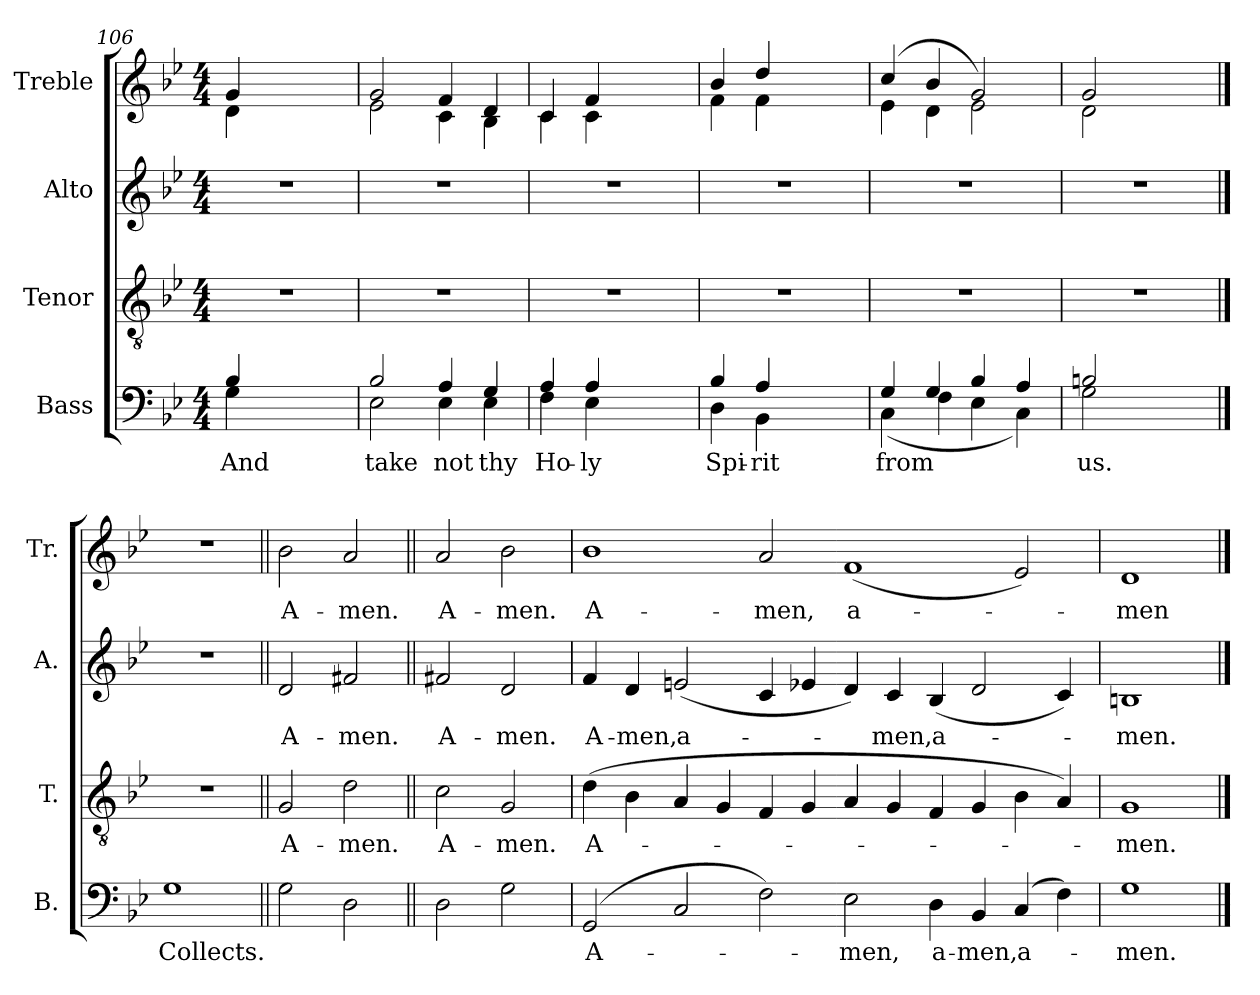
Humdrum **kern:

**kern	**text	**kern	**text	**kern	**text	**kern	**text
*part4	*part4	*part3	*part3	*part2	*part2	*part1	*part1
*staff4	*staff4	*staff3	*staff3	*staff2	*staff2	*staff1	*staff1
*I"Bass	*	*I"Tenor	*	*I"Alto	*	*I"Treble	*
*I'B.	*	*I'T.	*	*I'A.	*	*I'Tr.	*
*clefF4	*	*clefGv2	*	*clefG2	*	*clefG2	*
*	*	*ITrd7c12	*	*	*	*	*
*k[b-e-]	*	*k[b-e-]	*	*k[b-e-]	*	*k[b-e-]	*
*B-:	*	*B-:	*	*B-:	*	*B-:	*
*M4/4	*	*M4/4	*	*M4/4	*	*M4/4	*
=106	=106	=106	=106	=106	=106	=106	=106
!	!LO:LY:a	!LO:N:vis=1	!	!LO:N:vis=1	!	!	!
*^	*	*	*	*	*	*^	*
4B-/	4G\	And	1r	.	1r	.	4g/	4d\	.
2.ryy	2.ryy	.	.	.	.	.	2.ryy	2.ryy	.
=107	=107	=107	=107	=107	=107	=107	=107	=107	=107
!	!	!LO:LY:a	!	!	!	!	!	!	!
2B-/	2E-\	take	1r	.	1r	.	2g/	2e-\	.
!	!	!LO:LY:a	!	!	!	!	!	!	!
4A/	4E-\	not	.	.	.	.	4f/	4c\	.
!	!	!LO:LY:a	!	!	!	!	!	!	!
4G/	4E-\	thy	.	.	.	.	4d/	4B-\	.
=108	=108	=108	=108	=108	=108	=108	=108	=108	=108
!	!	!LO:LY:a	!LO:N:vis=1	!	!LO:N:vis=1	!	!	!	!
4A/	4F\	Ho-	1r	.	1r	.	4c/	4c\	.
!	!	!LO:LY:a	!	!	!	!	!	!	!
4A/	4E-\	-ly	.	.	.	.	4f/	4c\	.
2ryy	2ryy	.	.	.	.	.	2ryy	2ryy	.
=109	=109	=109	=109	=109	=109	=109	=109	=109	=109
!	!	!LO:LY:a	!LO:N:vis=1	!	!LO:N:vis=1	!	!	!	!
4B-/	4D\	Spi-	1r	.	1r	.	4b-/	4f\	.
!	!	!LO:LY:a	!	!	!	!	!	!	!
4A/	4BB-\	-rit	.	.	.	.	4dd/	4f\	.
2ryy	2ryy	.	.	.	.	.	2ryy	2ryy	.
=110	=110	=110	=110	=110	=110	=110	=110	=110	=110
!	!	!LO:LY:a	!	!	!	!	!	!	!
4G/	(<4C\	from	1r	.	1r	.	(4cc/	4e-\	.
4G/	4F\	.	.	.	.	.	4b-/	4d\	.
4B-/	4E-\	.	.	.	.	.	2g/)	2e-\	.
4A/	4C\)	.	.	.	.	.	.	.	.
=111	=111	=111	=111	=111	=111	=111	=111	=111	=111
!	!	!LO:LY:a	!LO:N:vis=1	!	!LO:N:vis=1	!	!	!	!
2Bn/	2G\	us.	1r	.	1r	.	2g/	2d\	.
2ryy	2ryy	.	.	.	.	.	2ryy	2ryy	.
!!LO:LB:g=z
==112	==112	==112	==112	==112	==112	==112	==112	==112	==112
!	!	!LO:LY:a	!	!	!	!	!	!	!
*v	*v	*	*	*	*	*	*v	*v	*
1G	Collects.	1r	.	1r	.	1r	.
=113||	=113||	=113||	=113||	=113||	=113||	=113||	=113||
!	!	!	!LO:LY:b	!	!LO:LY:b	!	!LO:LY:b
2G\	.	2GG/	A-	2d/	A-	2b-\	A-
!	!	!	!LO:LY:b	!	!LO:LY:b	!	!LO:LY:b
2D\	.	2D\	-men.	2f#X/	-men.	2a/	-men.
=114||	=114||	=114||	=114||	=114||	=114||	=114||	=114||
!	!	!	!LO:LY:b	!	!LO:LY:b	!	!LO:LY:b
2D\	.	2C\	A-	2f#X/	A-	2a/	A-
!	!	!	!LO:LY:b	!	!LO:LY:b	!	!LO:LY:b
2G\	.	2GG/	-men.	2d/	-men.	2b-\	-men.
=115	=115	=115	=115	=115	=115	=115	=115
!	!LO:LY:b	!	!LO:LY:b	!	!LO:LY:b	!	!LO:LY:b
(<2GG/	A-	(>4D\	A-	4f/	A-	1b-	A-
!	!	!	!	!	!LO:LY:b	!	!
.	.	4BB-\	.	4d/	-men,	.	.
!	!	!	!	!	!LO:LY:b	!	!
2C/	.	4AA/	.	(<2en/	a-	.	.
.	.	4GG/	.	.	.	.	.
!	!	!	!	!	!	!	!LO:LY:b
2F\)	.	4FF/	.	4c/	.	2a/	-men,
.	.	4GG/	.	4e-X/	.	.	.
!	!LO:LY:b	!	!	!	!	!	!LO:LY:b
2E-\	-men,	4AA/	.	4d/)	.	(<1f	a-
!	!	!	!	!	!LO:LY:b	!	!
.	.	4GG/	.	4c/	-men,	.	.
!	!LO:LY:b	!	!	!	!LO:LY:b	!	!
4D\	a-	4FF/	.	(<4B-/	a-	.	.
!	!LO:LY:b	!	!	!	!	!	!
4BB-/	-men,	4GG/	.	2d/	.	.	.
!	!LO:LY:b	!	!	!	!	!	!
(4C/	a-	4BB-\	.	.	.	2e-/)	.
4F\)	.	4AA/)	.	4c/)	.	.	.
=116	=116	=116	=116	=116	=116	=116	=116
!	!LO:LY:b	!	!LO:LY:b	!	!LO:LY:b	!	!LO:LY:b
1G	-men.	1GG	-men.	1Bn	-men.	1d	-men
==	==	==	==	==	==	==	==
*-	*-	*-	*-	*-	*-	*-	*-
